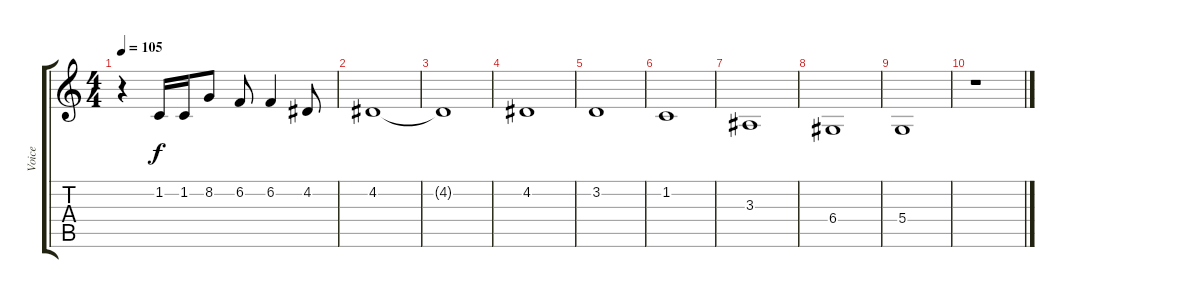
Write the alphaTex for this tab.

\track ("Voice" "Voice") {instrument clarinet}
\staff {score tabs}
\tuning (E4 B3 G3 D3 A2 E2) {hide}
\ts (4 4)
\tempo 105
\clef g2
\ks c
r.4{dy f} 1.2.16 1.2.16 8.2.8 6.2.8 6.2.4 4.2.8 |
4.2.1 |
4.2{t}.1 |
4.2.1 |
3.2.1 |
1.2.1 |
3.3.1 |
6.4.1 |
5.4.1 |
r.1
